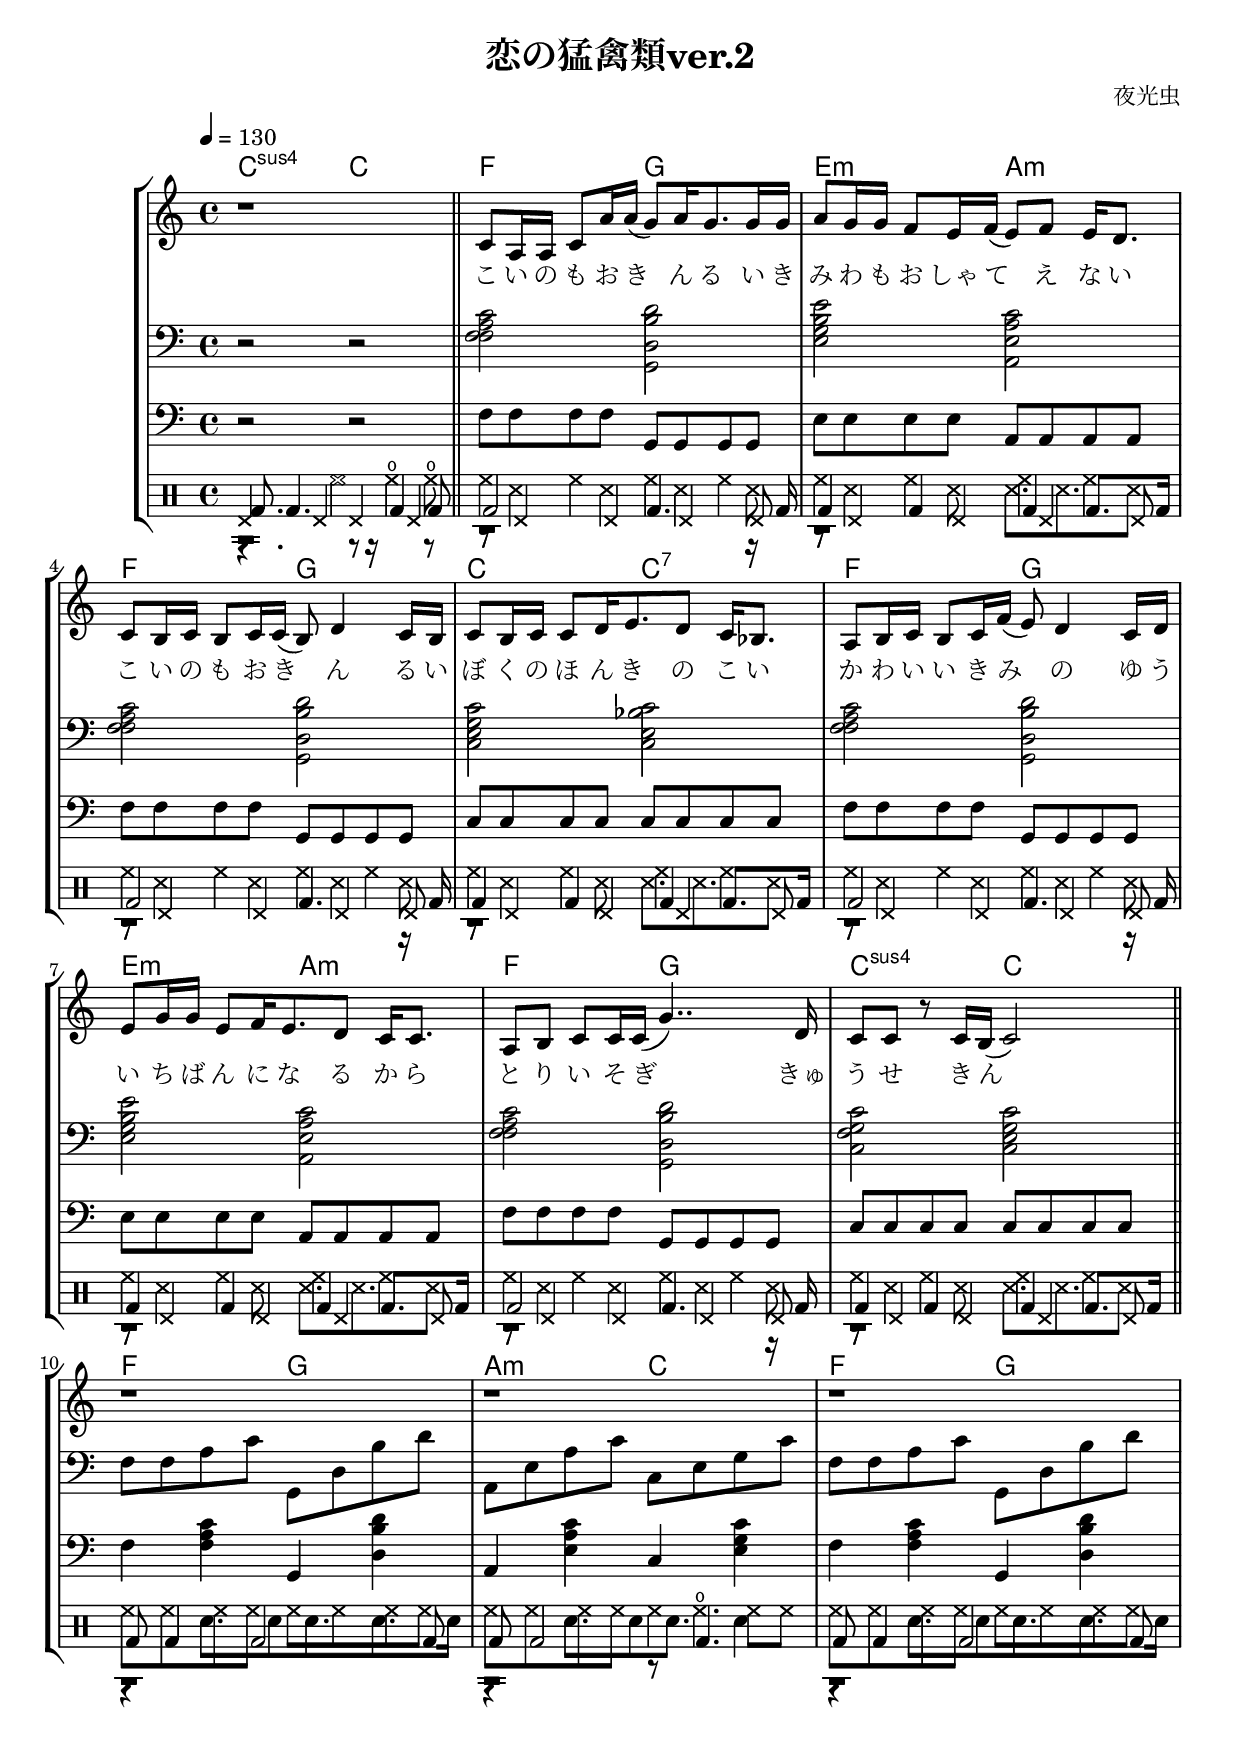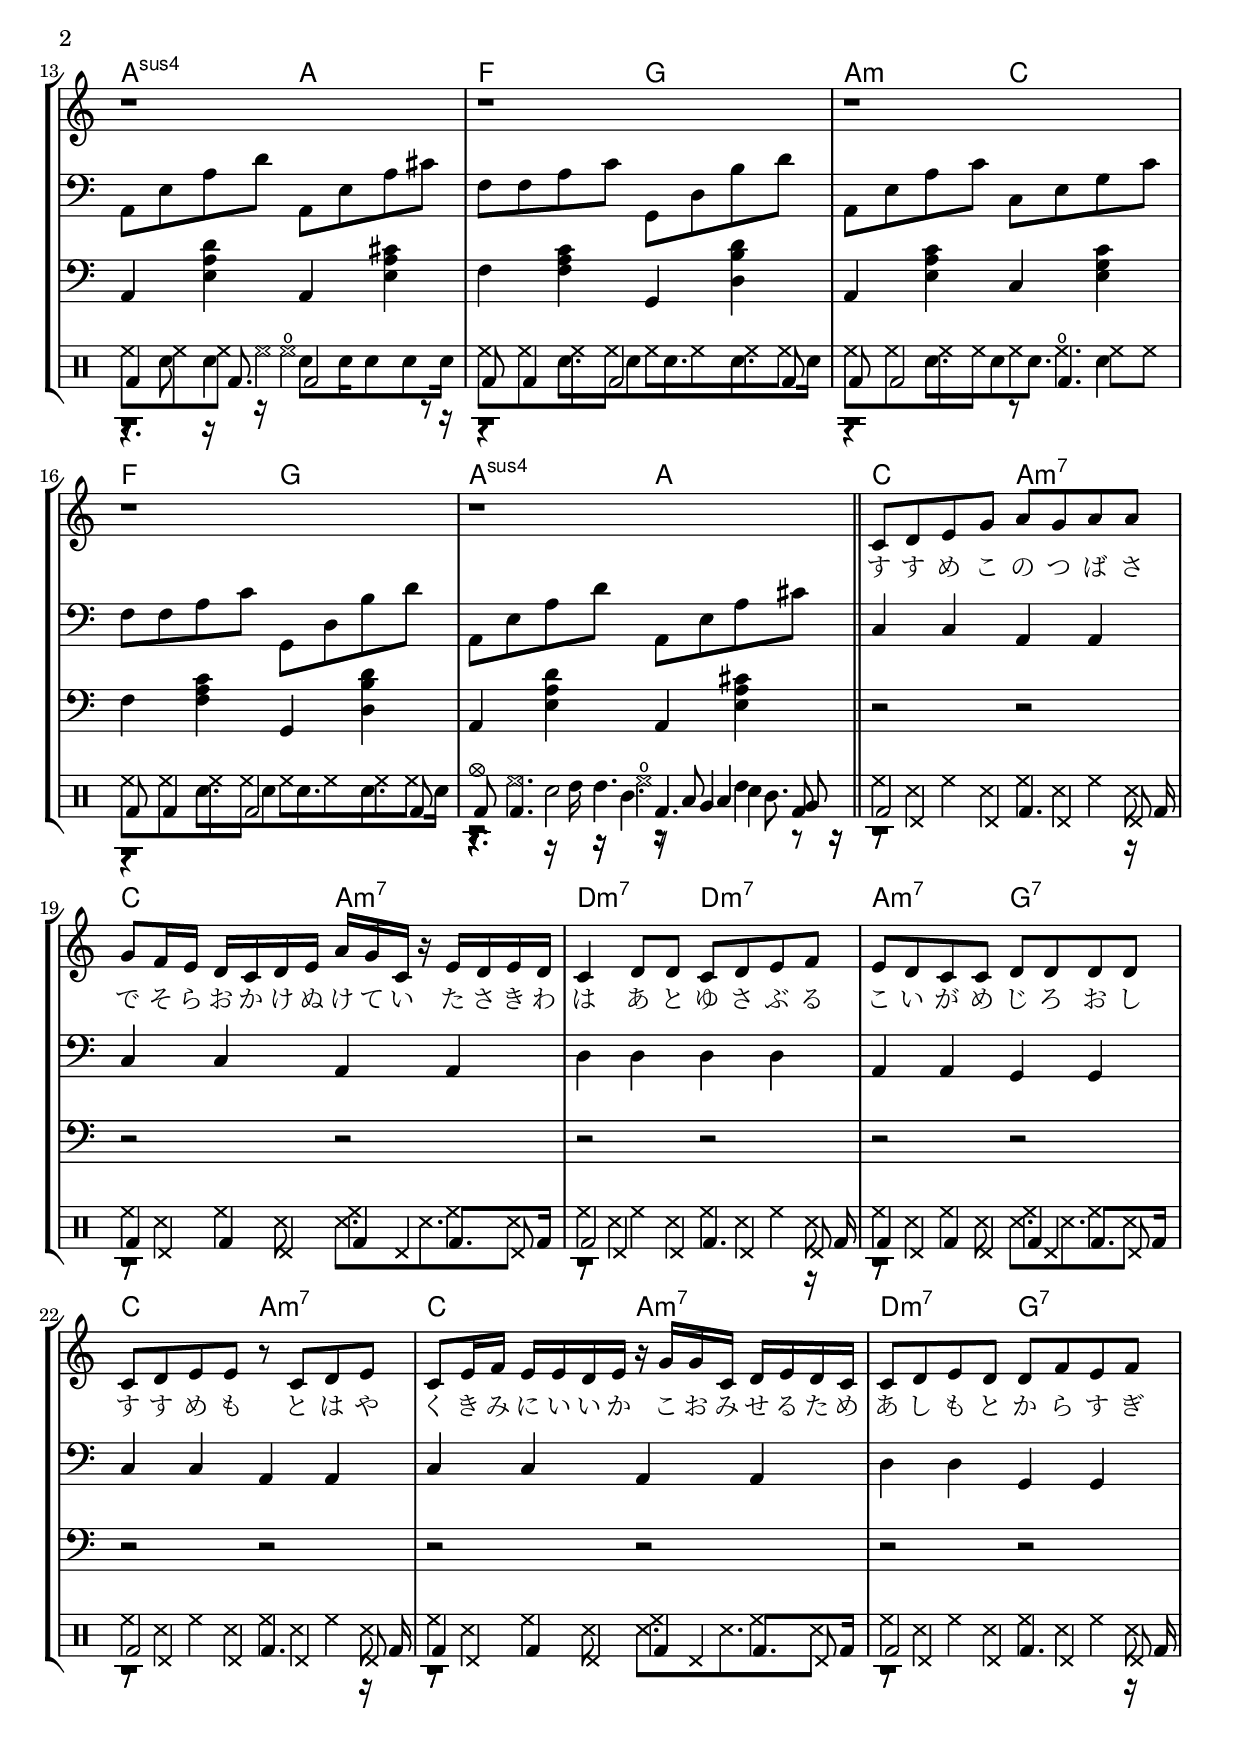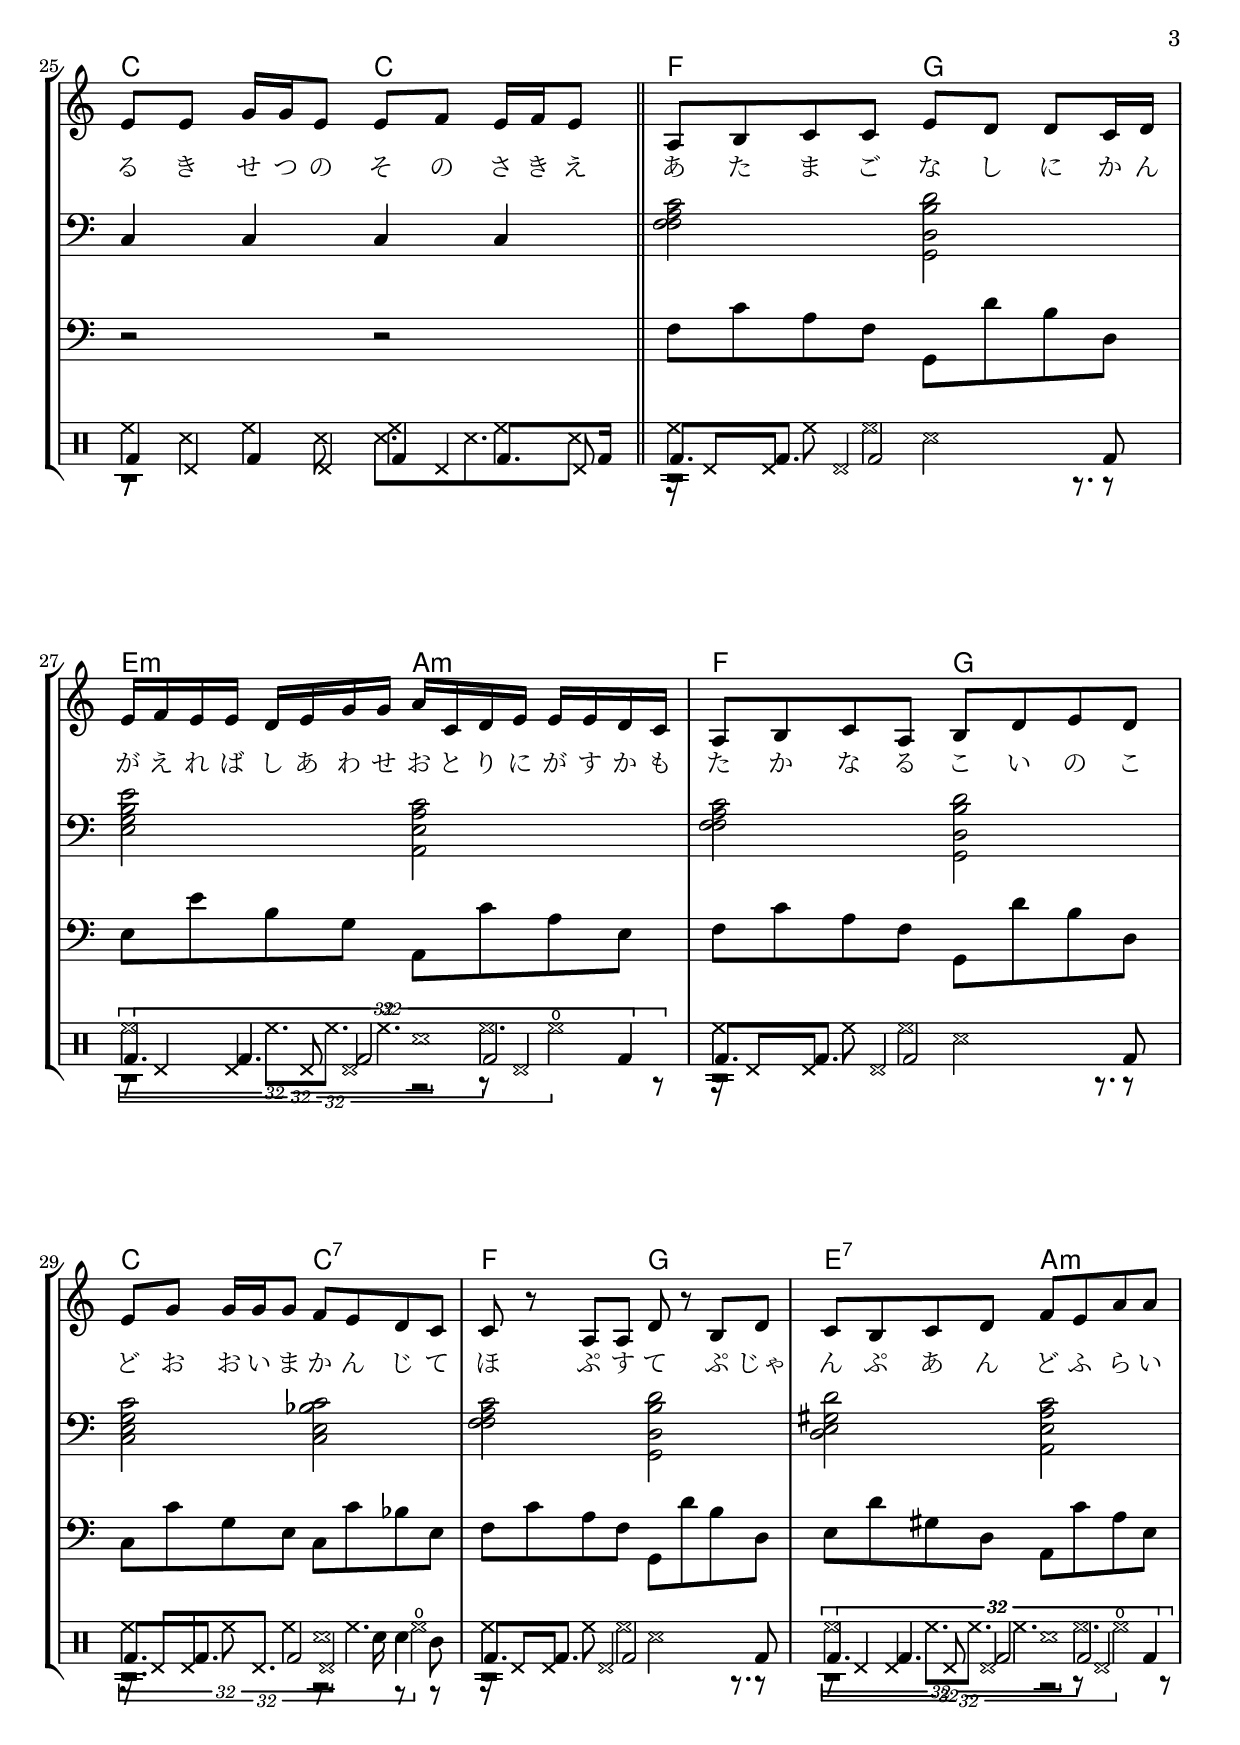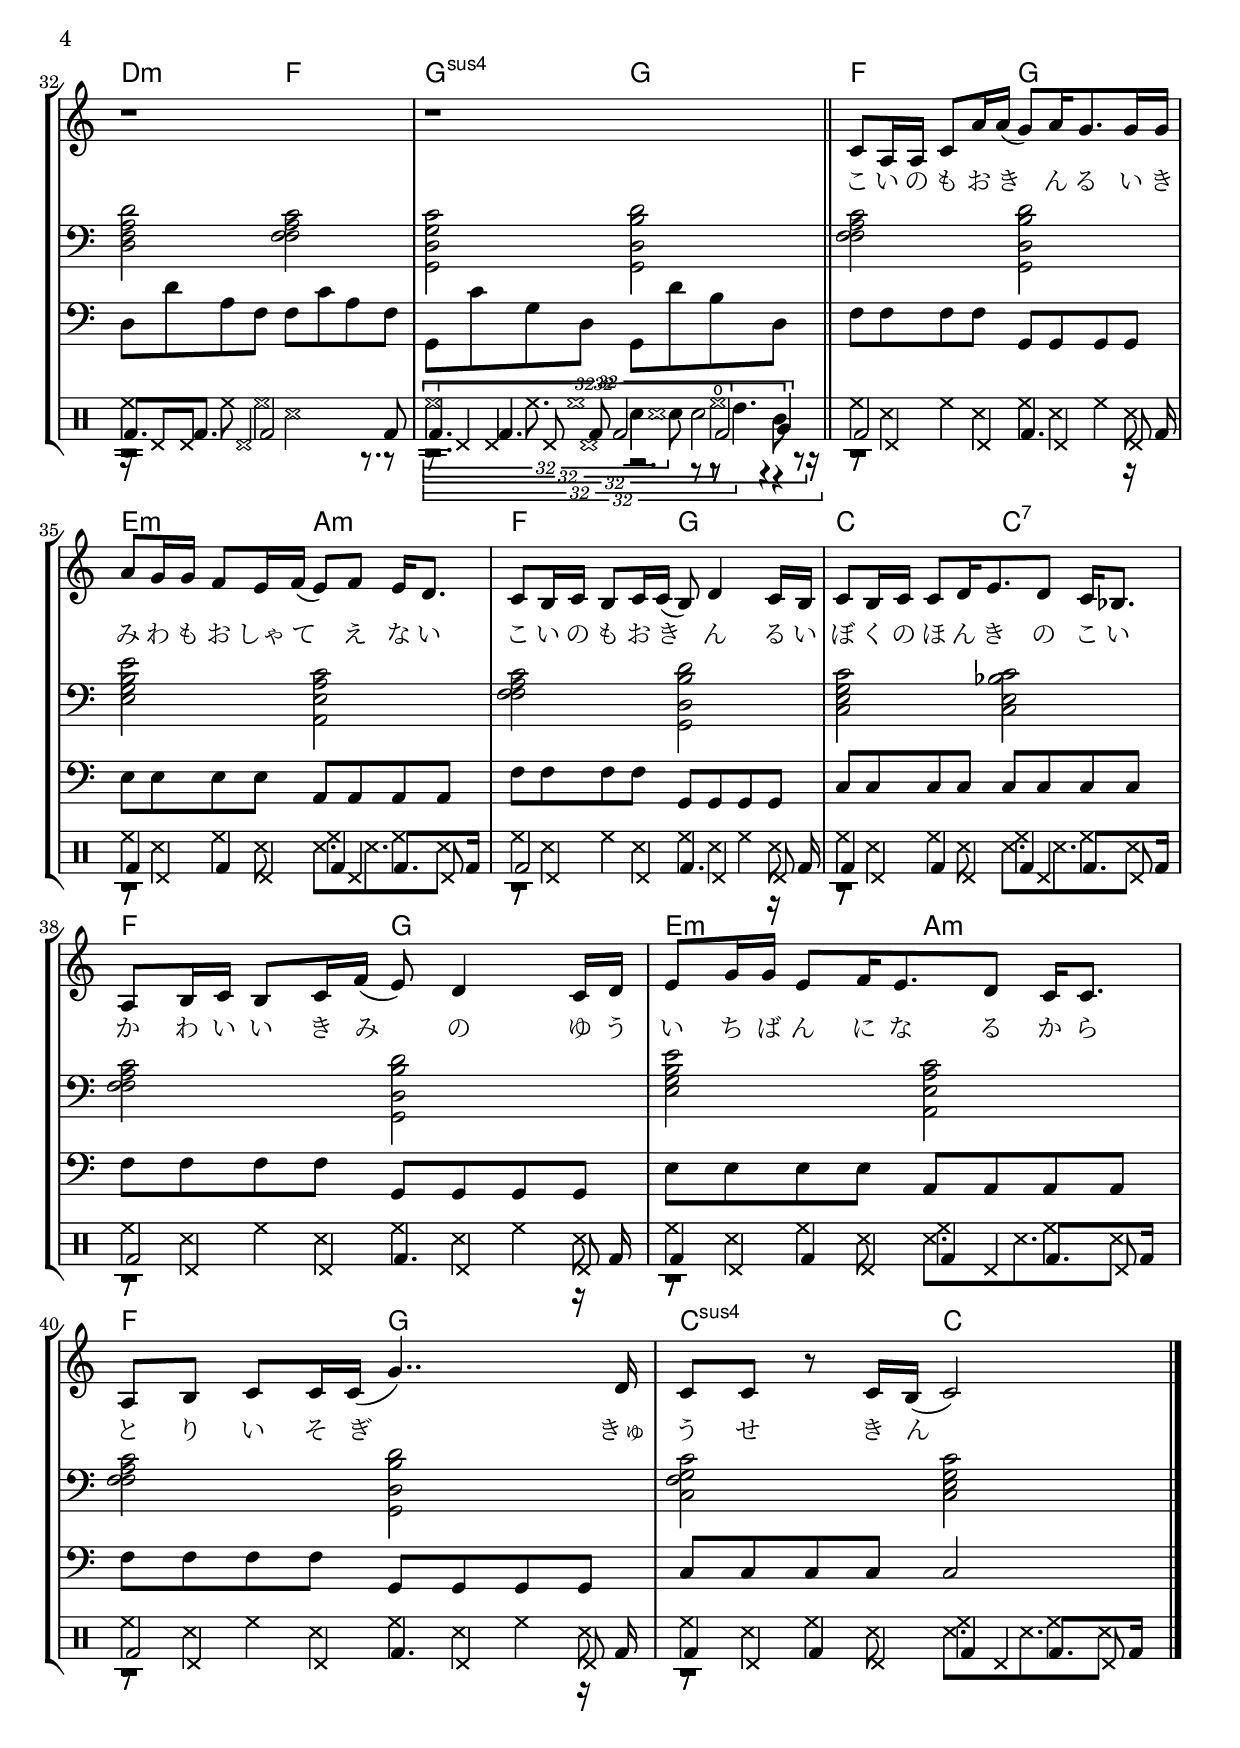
\version "2.12.1"

\header {
	title = \markup {恋の猛禽類ver.2}
	composer = \markup \center-column {夜光虫}
}

harmony = \chordmode {
	c2:sus4 c 

	f g e:m a:m f g c c:7 f g e:m a:m f g c:sus4 c 

	f g a:m c f g a:sus4 a f g a:m c f g a:sus4 a 

	c a:min7 c a:min7 d:min7 d:min7 a:min7 g:7 c a:min7 c a:min7 d:min7 g:7 c c 

	f g e:m a:m f g c c:7 f g e:7 a:m d:m f g:sus4 g 

	f g e:m a:m f g c c:7 f g e:m a:m f g c:sus4 c 
}

melody = {
	\key c \major
	\tempo 4 = 130
	r1   
	\set Staff.midiInstrument = #"Lead 1 (square)"
	 c'8  a16  a16  c'8  a'16  a'16  (g'8)  a'16  g'8.  g'16  g'16 
	a'8  g'16  g'16  f'8  e'16  f'16  (e'8)  f'8  e'16  d'8. 
	c'8  b16  c'16  b8  c'16  c'16  (b8)  d'4  c'16  b16 
	c'8  b16  c'16  c'8  d'16  e'8.  d'8  c'16  bes8. 
	a8  b16  c'16  b8  c'16  f'16  (e'8)  d'4  c'16  d'16 
	e'8  g'16  g'16  e'8  f'16  e'8.  d'8  c'16  c'8. 
	a8  b8  c'8  c'16  c'16  (g'4..)  d'16 
	c'8  c'8  r8  c'16  b16  (c'2)
	r1 | r1 | r1 | r1 | r1 | r1 | r1 | r1   
	\set Staff.midiInstrument = #"Lead 1 (square)"
	 c'8  d'8  e'8  g'8  a'8  g'8  a'8  a'8 
	g'8  f'16  e'16  d'16  c'16  d'16  e'16  a'16  g'16  c'16  r16  e'16  d'16  e'16  d'16 
	c'4  d'8  d'8  c'8  d'8  e'8  f'8 
	e'8  d'8  c'8  c'8  d'8  d'8  d'8  d'8 
	c'8  d'8  e'8  e'8  r8  c'8  d'8  e'8 
	c'8  e'16  f'16  e'16  e'16  d'16  e'16  r16  g'16  g'16  c'16  d'16  e'16  d'16  c'16 
	c'8  d'8  e'8  d'8  d'8  f'8  e'8  f'8 
	e'8  e'8  g'16  g'16  e'8  e'8  f'8  e'16  f'16  e'8
	\set Staff.midiInstrument = #"Lead 1 (square)"
	 a8  b8  c'8  c'8  e'8  d'8  d'8  c'16  d'16 
	e'16  f'16  e'16  e'16  d'16  e'16  g'16  g'16  a'16  c'16  d'16  e'16  e'16  e'16  d'16  c'16 
	a8  b8  c'8  a8  b8  d'8  e'8  d'8 
	e'8  g'8  g'16  g'16  g'8  f'8  e'8  d'8  c'8 
	c'8  r8  a8  a8  d'8  r8  b8  d'8 
	c'8  b8  c'8  d'8  f'8  e'8  a'8  a'8
	r1 r1 	\set Staff.midiInstrument = #"Lead 1 (square)"
	 c'8  a16  a16  c'8  a'16  a'16  (g'8)  a'16  g'8.  g'16  g'16 
	a'8  g'16  g'16  f'8  e'16  f'16  (e'8)  f'8  e'16  d'8. 
	c'8  b16  c'16  b8  c'16  c'16  (b8)  d'4  c'16  b16 
	c'8  b16  c'16  c'8  d'16  e'8.  d'8  c'16  bes8. 
	a8  b16  c'16  b8  c'16  f'16  (e'8)  d'4  c'16  d'16 
	e'8  g'16  g'16  e'8  f'16  e'8.  d'8  c'16  c'8. 
	a8  b8  c'8  c'16  c'16  (g'4..)  d'16 
	c'8  c'8  r8  c'16  b16  (c'2)
	\bar "|."
}

words = \lyricmode {
	
	こ  い  の  も  お  き  ん  る  い  き  み  わ  も  お  しゃ  て  え  な  い  こ  い  の  も  お  き  ん  る  い  ぼ  く  の  ほ  ん  き  の  こ  い  か  わ  い  い  き  み  の  ゆ  う  い  ち  ば  ん  に  な  る  か  ら  と  り  い  そ  ぎ  きゅ  う  せ  き  ん  
	
	す  す  め  こ  の  つ  ば  さ  で  そ  ら  お  か  け  ぬ  け  て  い  た  さ  き  わ  は  あ  と  ゆ  さ  ぶ  る  こ  い  が  め  じ  ろ  お  し  す  す  め  も  と  は  や  く  き  み  に  い  い  か  こ  お  み  せ  る  た  め  あ  し  も  と  か  ら  す  ぎ  る  き  せ  つ  の  そ  の  さ  き  え  
	あ  た  ま  ご  な  し  に  か  ん  が  え  れ  ば  し  あ  わ  せ  お  と  り  に  が  す  か  も  た  か  な  る  こ  い  の  こ  ど  お  お  い  ま  か  ん  じ  て  ほ  ぷ  す  て  ぷ  じゃ  ん  ぷ  あ  ん  ど  ふ  ら  い  
	こ  い  の  も  お  き  ん  る  い  き  み  わ  も  お  しゃ  て  え  な  い  こ  い  の  も  お  き  ん  る  い  ぼ  く  の  ほ  ん  き  の  こ  い  か  わ  い  い  き  み  の  ゆ  う  い  ち  ば  ん  に  な  る  か  ら  と  り  い  そ  ぎ  きゅ  う  せ  き  ん  
}

tempochange = {
	\tempo 4 = 130
	r1 \bar "||"
	\tempo 4 = 130
	r1 | r1 | r1 | r1 | r1 | r1 | r1 | r1 \bar "||"
	\tempo 4 = 130
	r1 | r1 | r1 | r1 | r1 | r1 | r1 | r1 \bar "||"
	\tempo 4 = 130
	r1 | r1 | r1 | r1 | r1 | r1 | r1 | r1 \bar "||"
	\tempo 4 = 130
	r1 | r1 | r1 | r1 | r1 | r1 | r1 | r1 \bar "||"
	\tempo 4 = 130
	r1 | r1 | r1 | r1 | r1 | r1 | r1 | r1 \bar "|."
}

mainacc = {
	\clef bass
	\set Staff.midiInstrument = #"Acoustic grand"
	\key c \major
	\tempo 4 = 130
	r2
	r2
	\bar "||"

	\set Staff.midiInstrument = #"FX 3 (crystal)"
	<f f a c'>2
	<g, d b d'>2
	<e g b e'>2
	<a, e a c'>2
	<f f a c'>2
	<g, d b d'>2
	<c e g c'>2
	<c e bes c'>2
	<f f a c'>2
	<g, d b d'>2
	<e g b e'>2
	<a, e a c'>2
	<f f a c'>2
	<g, d b d'>2
	<c f g c'>2
	<c e g c'>2
	\bar "||"

	\set Staff.midiInstrument = #"Lead 1 (square)"
	f8 f8 a8 c'8
	g,8 d8 b8 d'8
	a,8 e8 a8 c'8
	c8 e8 g8 c'8
	f8 f8 a8 c'8
	g,8 d8 b8 d'8
	a,8 e8 a8 d'8
	a,8 e8 a8 cis'8
	f8 f8 a8 c'8
	g,8 d8 b8 d'8
	a,8 e8 a8 c'8
	c8 e8 g8 c'8
	f8 f8 a8 c'8
	g,8 d8 b8 d'8
	a,8 e8 a8 d'8
	a,8 e8 a8 cis'8
	\bar "||"

	\set Staff.midiInstrument = #"FX 3 (crystal)"
	c4 c4
	a,4 a,4
	c4 c4
	a,4 a,4
	d4 d4
	d4 d4
	a,4 a,4
	g,4 g,4
	c4 c4
	a,4 a,4
	c4 c4
	a,4 a,4
	d4 d4
	g,4 g,4
	c4 c4
	c4 c4
	\bar "||"

	\set Staff.midiInstrument = #"FX 3 (crystal)"
	<f f a c'>2
	<g, d b d'>2
	<e g b e'>2
	<a, e a c'>2
	<f f a c'>2
	<g, d b d'>2
	<c e g c'>2
	<c e bes c'>2
	<f f a c'>2
	<g, d b d'>2
	<e d gis d'>2
	<a, e a c'>2
	<d f a d'>2
	<f f a c'>2
	<g, d g c'>2
	<g, d b d'>2
	\bar "||"

	\set Staff.midiInstrument = #"FX 3 (crystal)"
	<f f a c'>2
	<g, d b d'>2
	<e g b e'>2
	<a, e a c'>2
	<f f a c'>2
	<g, d b d'>2
	<c e g c'>2
	<c e bes c'>2
	<f f a c'>2
	<g, d b d'>2
	<e g b e'>2
	<a, e a c'>2
	<f f a c'>2
	<g, d b d'>2
	<c f g c'>2
	<c e g c'>2
	\bar "|."
}

subacc = {
	\clef bass
	\set Staff.midiInstrument = #"Acoustic grand"
	\key c \major
	\tempo 4 = 130
	r2
	r2
	\bar "||"

	\set Staff.midiInstrument = #"Electric Bass (pick)"
	f8 f8 f8 f8
	g,8 g,8 g,8 g,8
	e8 e8 e8 e8
	a,8 a,8 a,8 a,8
	f8 f8 f8 f8
	g,8 g,8 g,8 g,8
	c8 c8 c8 c8
	c8 c8 c8 c8
	f8 f8 f8 f8
	g,8 g,8 g,8 g,8
	e8 e8 e8 e8
	a,8 a,8 a,8 a,8
	f8 f8 f8 f8
	g,8 g,8 g,8 g,8
	c8 c8 c8 c8
	c8 c8 c8 c8
	\bar "||"

	\set Staff.midiInstrument = #"Bird Tweet"
	f4 <f a c'>4
	g,4 <d b d'>4
	a,4 <e a c'>4
	c4 <e g c'>4
	f4 <f a c'>4
	g,4 <d b d'>4
	a,4 <e a d'>4
	a,4 <e a cis'>4
	f4 <f a c'>4
	g,4 <d b d'>4
	a,4 <e a c'>4
	c4 <e g c'>4
	f4 <f a c'>4
	g,4 <d b d'>4
	a,4 <e a d'>4
	a,4 <e a cis'>4
	\bar "||"

	\set Staff.midiInstrument = #"Acoustic grand"
	r2
	r2
	r2
	r2
	r2
	r2
	r2
	r2
	r2
	r2
	r2
	r2
	r2
	r2
	r2
	r2
	\bar "||"

	\set Staff.midiInstrument = #"Acoustic grand"
	f8 c' a f
	g,8 d' b d
	e8 e' b g
	a,8 c' a e
	f8 c' a f
	g,8 d' b d
	c8 c' g e
	c8 c' bes e
	f8 c' a f
	g,8 d' b d
	e8 d' gis d
	a,8 c' a e
	d8 d' a f
	f8 c' a f
	g,8 c' g d
	g,8 d' b d
	\bar "||"

	\set Staff.midiInstrument = #"Electric Bass (pick)"
	f8 f8 f8 f8
	g,8 g,8 g,8 g,8
	e8 e8 e8 e8
	a,8 a,8 a,8 a,8
	f8 f8 f8 f8
	g,8 g,8 g,8 g,8
	c8 c8 c8 c8
	c8 c8 c8 c8
	f8 f8 f8 f8
	g,8 g,8 g,8 g,8
	e8 e8 e8 e8
	a,8 a,8 a,8 a,8
	f8 f8 f8 f8
	g,8 g,8 g,8 g,8
	c8 c8 c8 c8
	c2
	\bar "|."
}

percA = {
	\drummode {
	r2 r8 hho4 hho8  \bar "||"
	hh4 hh4 hh4 hh4  |hh4 hh4 hh4 hh4  |hh4 hh4 hh4 hh4  |hh4 hh4 hh4 hh4  |hh4 hh4 hh4 hh4  |hh4 hh4 hh4 hh4  |hh4 hh4 hh4 hh4  |hh4 hh4 hh4 hh4  \bar "||"
	hh8 hh8 hh8 hh8 hh8 hh8 hh8 hh8  |hh8 hh8 hh8 hh8 hh4 hh8 hh8  |hh8 hh8 hh8 hh8 hh8 hh8 hh8 hh8  |hh8 hh8 hh8 hh2 r8  |hh8 hh8 hh8 hh8 hh8 hh8 hh8 hh8  |hh8 hh8 hh8 hh8 hh4 hh8 hh8  |hh8 hh8 hh8 hh8 hh8 hh8 hh8 hh8  |r8 hh2. r8  \bar "||"
	hh4 hh4 hh4 hh4  |hh4 hh4 hh4 hh4  |hh4 hh4 hh4 hh4  |hh4 hh4 hh4 hh4  |hh4 hh4 hh4 hh4  |hh4 hh4 hh4 hh4  |hh4 hh4 hh4 hh4  |hh4 hh4 hh4 hh4  \bar "||"
	hh4 hh8 hh2 r8  |\times 16/32{ hh2 hh8. hh8. hh4. hh2. } |hh4 hh8 hh2 r8  |hh4 hh8 hh4 hh4.  |hh4 hh8 hh2 r8  |\times 16/32{ hh2 hh8. hh8. hh4. hh2. } |hh4 hh8 hh2 r8  |\times 16/32{ hh2 hh8. hh1 r4 r16 } \bar "||"
	hh4 hh4 hh4 hh4  |hh4 hh4 hh4 hh4  |hh4 hh4 hh4 hh4  |hh4 hh4 hh4 hh4  |hh4 hh4 hh4 hh4  |hh4 hh4 hh4 hh4  |hh4 hh4 hh4 hh4  |hh4 hh4 hh4 hh4  \bar "|."
	}
}

percB = {
	\drummode {
	hhp4 hhp4 hhp4 hhp4  \bar "||"
	r8 ss4 ss4 ss4 ss8  |r8 ss4 ss8 ss8. ss8. ss8  |r8 ss4 ss4 ss4 ss8  |r8 ss4 ss8 ss8. ss8. ss8  |r8 ss4 ss4 ss4 ss8  |r8 ss4 ss8 ss8. ss8. ss8  |r8 ss4 ss4 ss4 ss8  |r8 ss4 ss8 ss8. ss8. ss8  \bar "||"
	r4 sn8. sn8 sn8. sn8. sn16  |r4 sn8. sn8 sn8. sn4  |r4 sn8. sn8 sn8. sn8. sn16  |r8 sn8 sn4 sn8 sn16 sn8 sn8 sn16  |r4 sn8. sn8 sn8. sn8. sn16  |r4 sn8. sn8 sn8. sn4  |r4 sn8. sn8 sn8. sn8. sn16  |r4 sn2 sn4  \bar "||"
	r8 ss4 ss4 ss4 ss8  |r8 ss4 ss8 ss8. ss8. ss8  |r8 ss4 ss4 ss4 ss8  |r8 ss4 ss8 ss8. ss8. ss8  |r8 ss4 ss4 ss4 ss8  |r8 ss4 ss8 ss8. ss8. ss8  |r8 ss4 ss4 ss4 ss8  |r8 ss4 ss8 ss8. ss8. ss8  \bar "||"
	r16 hhp8 hhp8 hhp2 r8.  |\times 16/32{ r8 hhp4 hhp4 hhp8 hhp2 r8 hhp2 r8 } |r16 hhp8 hhp8 hhp2 r8.  |r16 hhp8 hhp8 hhp8. hhp2  |r16 hhp8 hhp8 hhp2 r8.  |\times 16/32{ r8 hhp4 hhp4 hhp8 hhp2 r8 hhp2 r8 } |r16 hhp8 hhp8 hhp2 r8.  |\times 16/32{ r8 hhp4 hhp4 hhp8 hhp1 r4 } \bar "||"
	r8 ss4 ss4 ss4 ss8  |r8 ss4 ss8 ss8. ss8. ss8  |r8 ss4 ss4 ss4 ss8  |r8 ss4 ss8 ss8. ss8. ss8  |r8 ss4 ss4 ss4 ss8  |r8 ss4 ss8 ss8. ss8. ss8  |r8 ss4 ss4 ss4 ss8  |r8 ss4 ss8 ss8. ss8. ss8  \bar "|."
	}
}

percC = {
	\drummode {
	r4. hh2 r8  \bar "||"
	r8 hhp4 hhp4 hhp4 hhp8  |r8 hhp4 hhp4 hhp4 hhp8  |r8 hhp4 hhp4 hhp4 hhp8  |r8 hhp4 hhp4 hhp4 hhp8  |r8 hhp4 hhp4 hhp4 hhp8  |r8 hhp4 hhp4 hhp4 hhp8  |r8 hhp4 hhp4 hhp4 hhp8  |r8 hhp4 hhp4 hhp4 hhp8  \bar "||"
	bd8 bd4 bd2 bd8  |bd8 bd2 bd4.  |bd8 bd4 bd2 bd8  |bd4 r16 bd8. bd2  |bd8 bd4 bd2 bd8  |bd8 bd2 bd4.  |bd8 bd4 bd2 bd8  |bd8 bd4. bd4. bd8  \bar "||"
	r8 hhp4 hhp4 hhp4 hhp8  |r8 hhp4 hhp4 hhp4 hhp8  |r8 hhp4 hhp4 hhp4 hhp8  |r8 hhp4 hhp4 hhp4 hhp8  |r8 hhp4 hhp4 hhp4 hhp8  |r8 hhp4 hhp4 hhp4 hhp8  |r8 hhp4 hhp4 hhp4 hhp8  |r8 hhp4 hhp4 hhp4 hhp8  \bar "||"
	r1  |\times 16/32{ r1 r2 hho2 } |r1  |\times 16/32{ r1 r2 hho2 } |r1  |\times 16/32{ r1 r2 hho2 } |r1  |\times 16/32{ r1 r2 hho2 } \bar "||"
	r8 hhp4 hhp4 hhp4 hhp8  |r8 hhp4 hhp4 hhp4 hhp8  |r8 hhp4 hhp4 hhp4 hhp8  |r8 hhp4 hhp4 hhp4 hhp8  |r8 hhp4 hhp4 hhp4 hhp8  |r8 hhp4 hhp4 hhp4 hhp8  |r8 hhp4 hhp4 hhp4 hhp8  |r8 hhp4 hhp4 hhp4 hhp8  \bar "|."
	}
}

percD = {
	\drummode {
	bd8. bd4. r16 bd4 bd8  \bar "||"
	bd2 bd4. r16 bd16  |bd4 bd4 bd4 bd8. bd16  |bd2 bd4. r16 bd16  |bd4 bd4 bd4 bd8. bd16  |bd2 bd4. r16 bd16  |bd4 bd4 bd4 bd8. bd16  |bd2 bd4. r16 bd16  |bd4 bd4 bd4 bd8. bd16  \bar "||"
	r1  |r2 r8 hho4.  |r1  |r4. r16 hho2 r16  |r1  |r2 r8 hho4.  |r1  |r4. r16 hho2 r16  \bar "||"
	bd2 bd4. r16 bd16  |bd4 bd4 bd4 bd8. bd16  |bd2 bd4. r16 bd16  |bd4 bd4 bd4 bd8. bd16  |bd2 bd4. r16 bd16  |bd4 bd4 bd4 bd8. bd16  |bd2 bd4. r16 bd16  |bd4 bd4 bd4 bd8. bd16  \bar "||"
	bd8. bd8. bd2 bd8  |\times 16/32{ bd4. bd4. bd2 bd2 bd4 } |bd8. bd8. bd2 bd8  |bd8. bd8. bd2 r8  |bd8. bd8. bd2 bd8  |\times 16/32{ bd4. bd4. bd2 bd2 bd4 } |bd8. bd8. bd2 bd8  |\times 16/32{ bd4. bd4. bd8 bd2 r8 bd2 } \bar "||"
	bd2 bd4. r16 bd16  |bd4 bd4 bd4 bd8. bd16  |bd2 bd4. r16 bd16  |bd4 bd4 bd4 bd8. bd16  |bd2 bd4. r16 bd16  |bd4 bd4 bd4 bd8. bd16  |bd2 bd4. r16 bd16  |bd4 bd4 bd4 bd8. bd16  \bar "|."
	}
}

percE = {
	\drummode {
	r1 \bar "||"
	r1 | r1 | r1 | r1 | r1 | r1 | r1 | r1 \bar "||"
	r1 |r1 |r1 |r1 |r1 |r1 |r1 |cymc1  \bar "||"
	r1 | r1 | r1 | r1 | r1 | r1 | r1 | r1 \bar "||"
	r2 ss2  |\times 16/32{ r1 ss1 } |r2 ss2  |\times 16/32{ r1 ss1 } |r2 ss2  |\times 16/32{ r1 ss1 } |r2 ss2  |\times 16/32{ r1 ss1 } \bar "||"
	r1 | r1 | r1 | r1 | r1 | r1 | r1 | r1 \bar "|."
	}
}

percF = {
	\drummode {
	r1 \bar "||"
	r1 | r1 | r1 | r1 | r1 | r1 | r1 | r1 \bar "||"
	r1 |r1 |r1 |r1 |r1 |r1 |r1 |r4 r16 tommh16 tommh4. tommh4  \bar "||"
	r1 | r1 | r1 | r1 | r1 | r1 | r1 | r1 \bar "||"
	r1 |r1 |r1 |r2 r8. sn16 sn4  |r1 |r1 |r1 |\times 16/32{ r1 sn4 sn8 sn2 r8 } \bar "||"
	r1 | r1 | r1 | r1 | r1 | r1 | r1 | r1 \bar "|."
	}
}

percG = {
	\drummode {
	r1 \bar "||"
	r1 | r1 | r1 | r1 | r1 | r1 | r1 | r1 \bar "||"
	r1 |r1 |r1 |r1 |r1 |r1 |r1 |r4. r16 tomml4. tomml8.  \bar "||"
	r1 | r1 | r1 | r1 | r1 | r1 | r1 | r1 \bar "||"
	r1 |r1 |r1 |r2. r8 tomml8  |r1 |r1 |r1 |r2. r8 tomml8  \bar "||"
	r1 | r1 | r1 | r1 | r1 | r1 | r1 | r1 \bar "|."
	}
}

percH = {
	\drummode {
	r1 \bar "||"
	r1 | r1 | r1 | r1 | r1 | r1 | r1 | r1 \bar "||"
	r1 |r1 |r1 |r1 |r1 |r1 |r1 |r2 r16 toml8 toml4 r16  \bar "||"
	r1 | r1 | r1 | r1 | r1 | r1 | r1 | r1 \bar "||"
	r1 |r1 |r1 |r1 |r1 |r1 |r1 |\times 16/32{ r1 r2 r8 tommh4. } \bar "||"
	r1 | r1 | r1 | r1 | r1 | r1 | r1 | r1 \bar "|."
	}
}

percI = {
	\drummode {
	r1 \bar "||"
	r1 | r1 | r1 | r1 | r1 | r1 | r1 | r1 \bar "||"
	r1 |r1 |r1 |r1 |r1 |r1 |r1 |r2 r8 tomfh4 tomfh8  \bar "||"
	r1 | r1 | r1 | r1 | r1 | r1 | r1 | r1 \bar "||"
	r1 |r1 |r1 |r1 |r1 |r1 |r1 |\times 16/32{ r1 r2. tomfh4 } \bar "||"
	r1 | r1 | r1 | r1 | r1 | r1 | r1 | r1 \bar "|."
	}
}

\score {
	<<
		\new StaffGroup <<
			\new ChordNames {\harmony}
			\new Voice = "melody" {\melody}
			\new Lyrics \lyricsto "melody" \words
			\new Staff = "mainacc" {\mainacc}
			\new Staff = "subacc" {\subacc}
			\new DrumStaff <<
				\new DrumVoice {\percA}
				\new DrumVoice {\percB}
				\new DrumVoice {\percC}
				\new DrumVoice {\percD}
				\new DrumVoice {\percE}
				\new DrumVoice {\percF}
				\new DrumVoice {\percG}
				\new DrumVoice {\percH}
				\new DrumVoice {\percI}
			>>
		>>
	>>
	\layout { }
}
